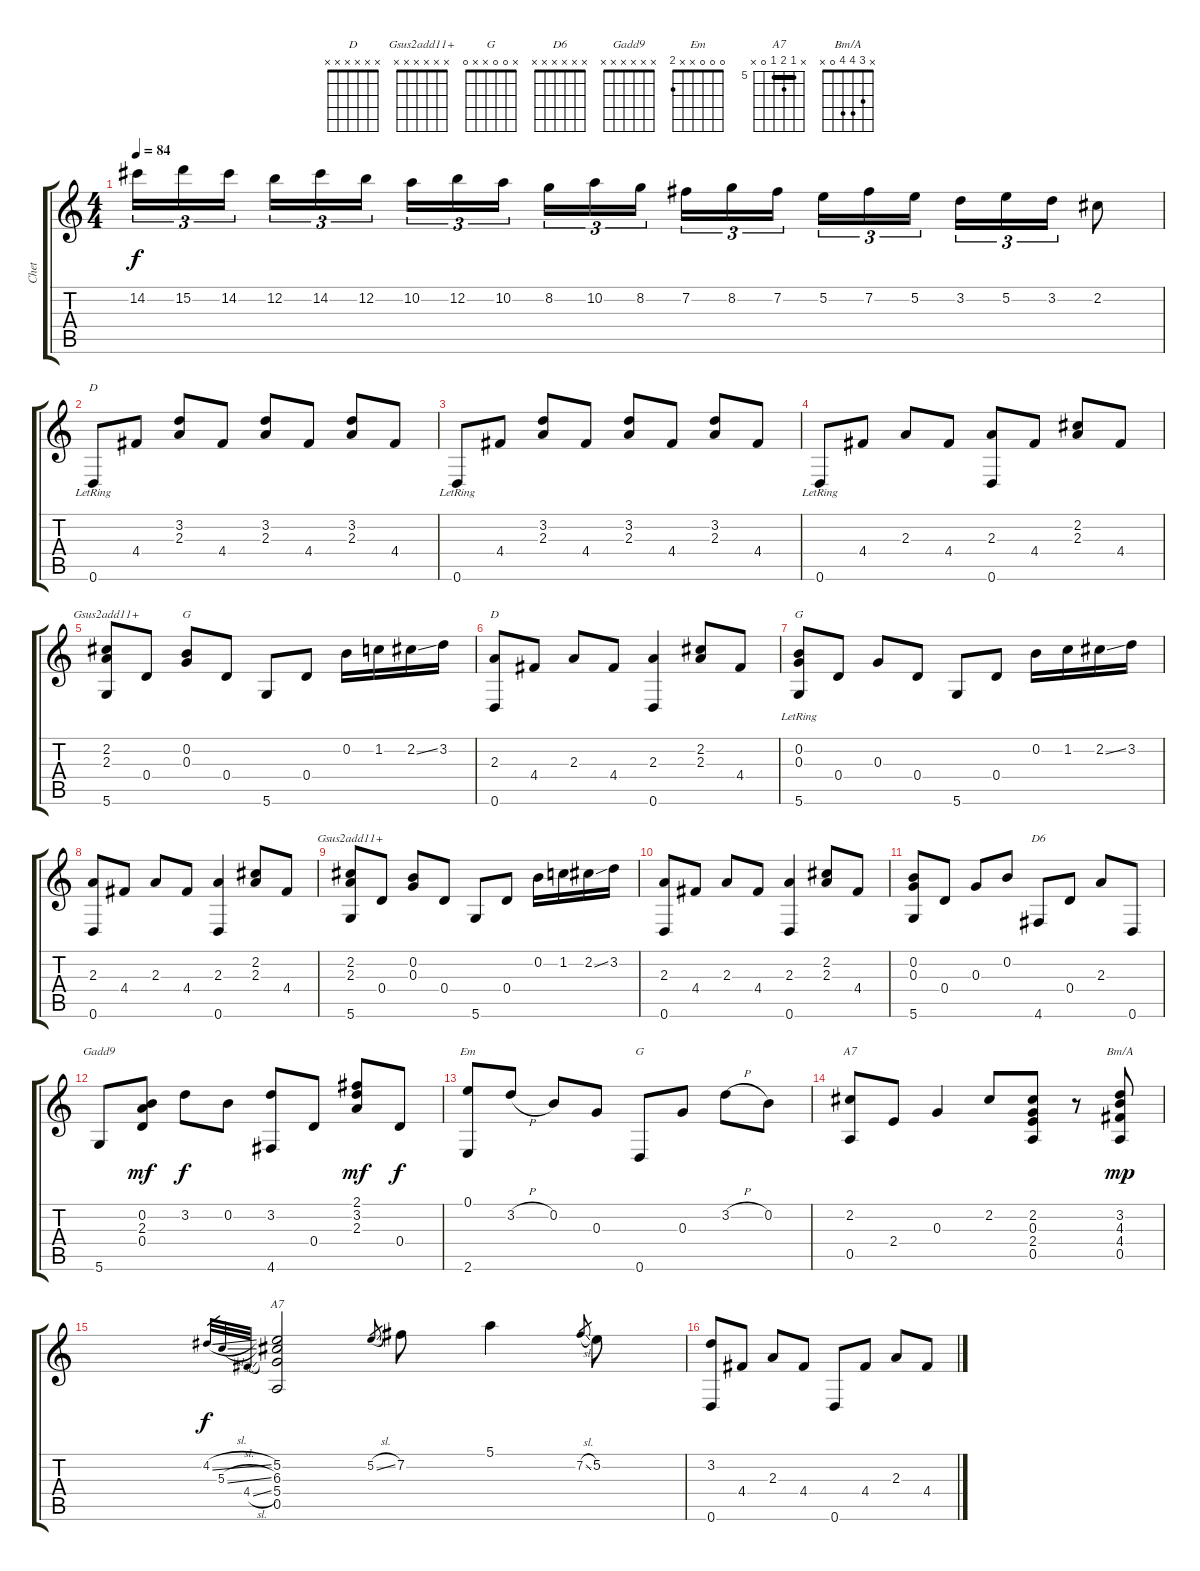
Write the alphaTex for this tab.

\track ("Chet" "Chet") {instrument acousticguitarnylon}
\staff {score tabs}
\tuning (E4 B3 G3 D3 A2 D2) {hide}
\chord ("D" 2 3 2 4 0 0) {barre 2}
\chord ("Gsus2add11+" x 2 2 0 0 5) {barre 2}
\chord ("G" x 0 0 0 x 5)
\chord ("D" x x x x x x)
\chord ("G" x x x x x x)
\chord ("Gsus2add11+" x x x x x x)
\chord ("D6" x x x x x x)
\chord ("Gadd9" x x x x x x)
\chord ("Em" 0 0 0 x x 2)
\chord ("G" x 0 0 x x 0)
\chord ("A7" x 2 0 2 0 x)
\chord ("Bm/A" x 3 4 4 0 x)
\chord ("A7" x 5 6 5 0 x) {firstfret 5 barre 5}
\ts (4 4)
\tempo 84
\clef g2
\ks c
14.2.16{tu (3 2) dy f volume 5 instrument acousticguitarnylon} 15.2.16{tu (3 2)} 14.2.16{tu (3 2)} 12.2.16{tu (3 2)} 14.2.16{tu (3 2)} 12.2.16{tu (3 2)} 10.2.16{tu (3 2) volume 6} 12.2.16{tu (3 2)} 10.2.16{tu (3 2)} 8.2.16{tu (3 2)} 10.2.16{tu (3 2)} 8.2.16{tu (3 2)} 7.2.16{tu (3 2) volume 7} 8.2.16{tu (3 2)} 7.2.16{tu (3 2)} 5.2.16{tu (3 2)} 7.2.16{tu (3 2)} 5.2.16{tu (3 2)} 3.2.16{tu (3 2) volume 8} 5.2.16{tu (3 2)} 3.2.16{tu (3 2)} 2.2.8 |
0.6{lr}.8{ch "D" volume 10} 4.4.8 (3.2 2.3).8 4.4.8 (3.2 2.3).8 4.4.8 (3.2 2.3).8 4.4.8 |
0.6{lr}.8 4.4.8 (3.2 2.3).8 4.4.8 (3.2 2.3).8 4.4.8 (3.2 2.3).8 4.4.8 |
0.6{lr}.8 4.4.8 2.3.8 4.4.8 (2.3 0.6).8 4.4.8 (2.2 2.3).8 4.4.8 |
(2.2 2.3 5.6).8{ch "Gsus2add11+"} 0.4.8 (0.2 0.3).8{ch "G"} 0.4.8 5.6.8 0.4.8 0.2.16 1.2.16 2.2{ss}.16 3.2.16 |
(2.3 0.6).8{ch "D"} 4.4.8 2.3.8 4.4.8 (2.3 0.6).4 (2.2 2.3).8 4.4.8 |
(0.2{lr} 0.3{lr} 5.6).8{ch "G"} 0.4.8 0.3.8 0.4.8 5.6.8 0.4.8 0.2.16 1.2.16 2.2{ss}.16 3.2.16 |
(2.3 0.6).8 4.4.8 2.3.8 4.4.8 (2.3 0.6).4 (2.2 2.3).8 4.4.8 |
(2.2 2.3 5.6).8{ch "Gsus2add11+"} 0.4.8 (0.2 0.3).8 0.4.8 5.6.8 0.4.8 0.2.16 1.2.16 2.2{ss}.16 3.2.16 |
(2.3 0.6).8 4.4.8 2.3.8 4.4.8 (2.3 0.6).4 (2.2 2.3).8 4.4.8 |
(0.2 0.3 5.6).8 0.4.8 0.3.8 0.2.8 4.6.8{ch "D6"} 0.4.8 2.3.8 0.6.8 |
5.6.8{ch "Gadd9"} (0.2 2.3 0.4).8{dy mf} 3.2.8{dy f} 0.2.8 (3.2 4.6).8 0.4.8 (2.1 3.2 2.3).8{dy mf} 0.4.8{dy f} |
(0.1 2.6).8{ch "Em"} 3.2{h}.8 0.2.8 0.3.8 0.6.8{ch "G"} 0.3.8 3.2{h}.8 0.2.8 |
(2.2 0.5).8{ch "A7"} 2.4.8 0.3.4 2.2.8 (2.2 0.3 2.4 0.5).8 r.8 (3.2 4.3 4.4 0.5).8{ch "Bm/A" dy mp} |
4.2{sl}.32{gr dy f} 5.3{sl}.32{gr} 4.4{sl}.32{gr} (5.2 6.3 5.4 0.5).2{ch "A7"} 5.2{sl}.8{gr} 7.2.8 5.1.4 7.2{sl}.8{gr} 5.2.8 |
(3.2 0.6).8 4.4.8 2.3.8 4.4.8 0.6.8 4.4.8 2.3.8 4.4.8
